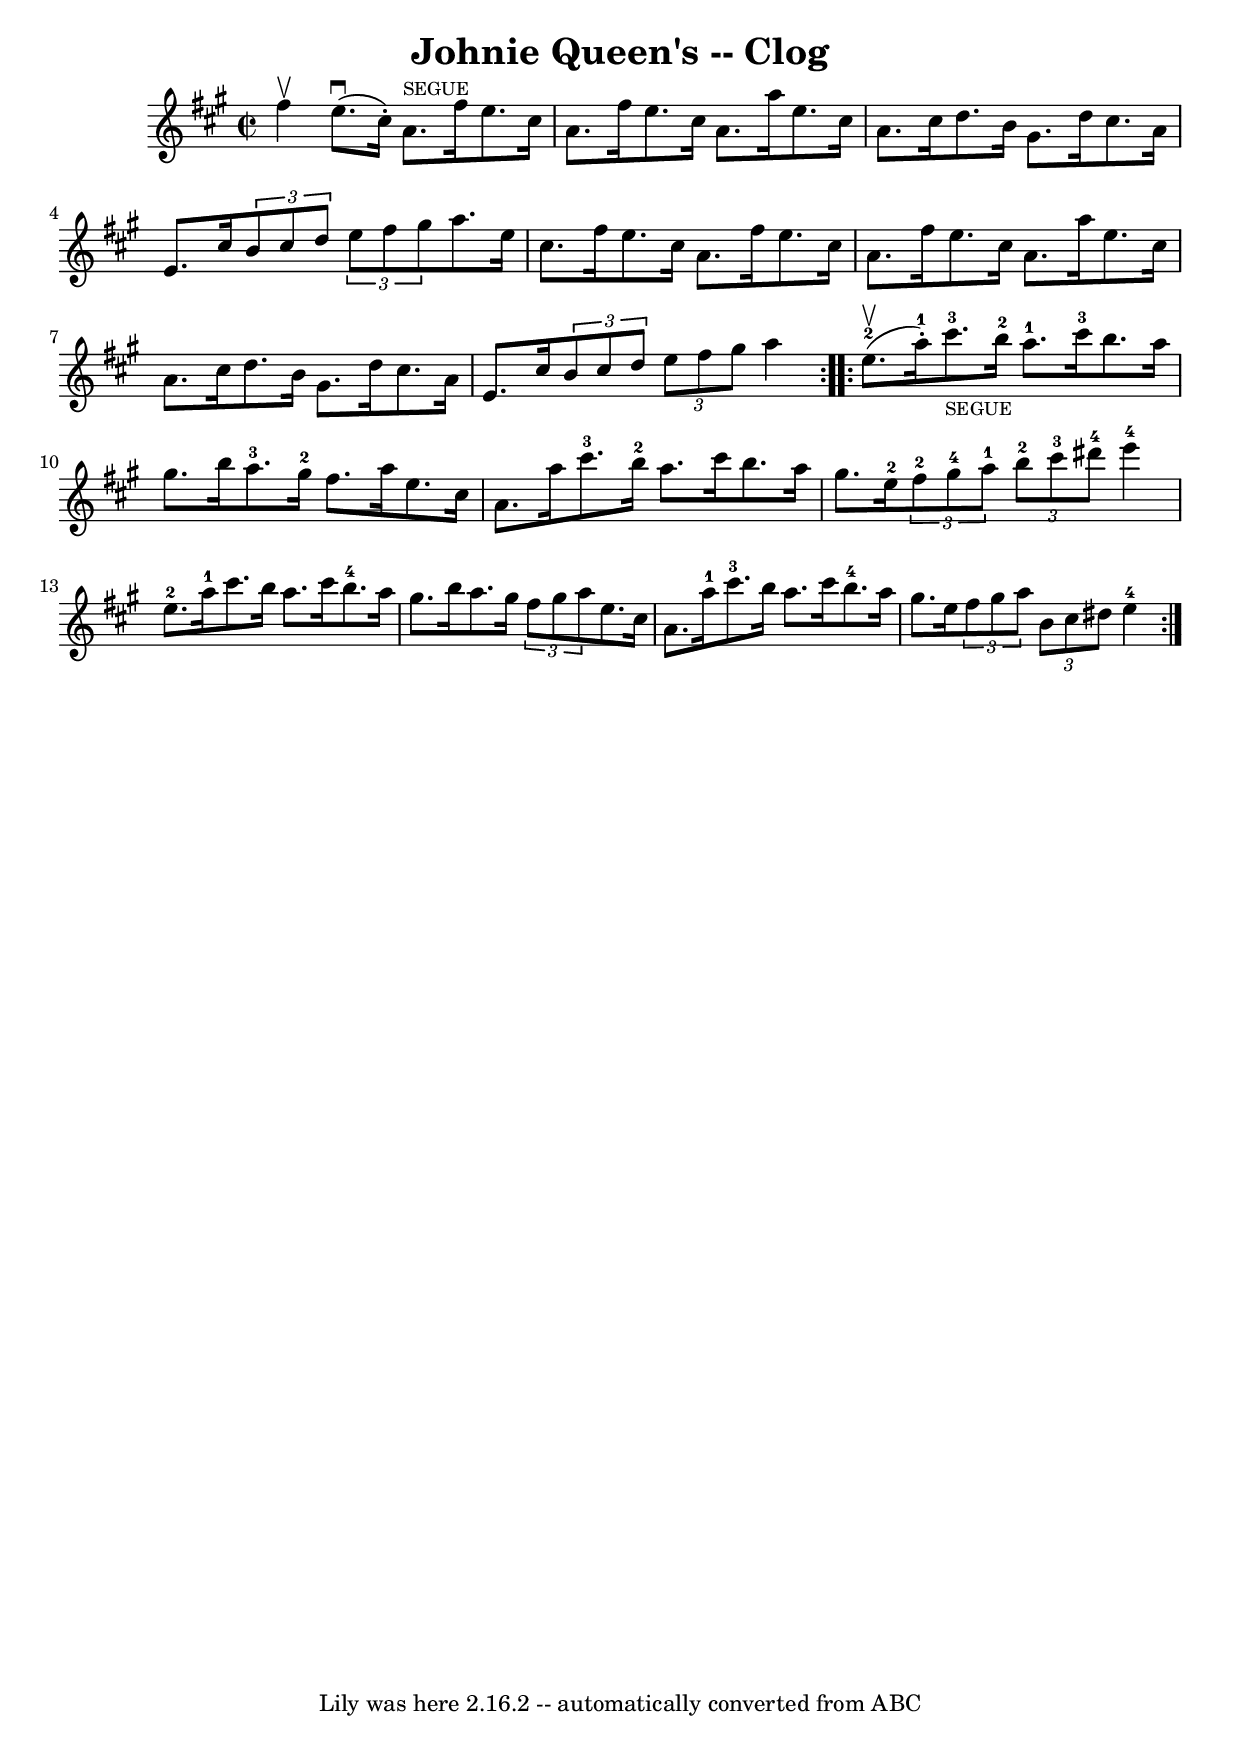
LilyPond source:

\version "2.7.40"
\include "Mammoth.ily"
\header {
	%% book = "Ryan's Mammoth Collection"
	crossRefNumber = "1"
	footnotes = "\\\\=20"
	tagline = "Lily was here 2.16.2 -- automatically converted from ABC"
	title = "Johnie Queen's -- Clog"
}
voicedefault =  {


\repeat volta 2 {
\override Staff.TimeSignature #'style = #'C
 \time 2/2 
\key a \major fis''4^\upbow |
 e''8.^\downbow(
cis''16 -.) a'8.^\segue fis''16 e''8. cis''16 a'8. fis''16  
  |
 e''8. cis''16 a'8. a''16 e''8. cis''16 a'8.    
cis''16    |
 d''8. b'16 gis'8. d''16 cis''8. a'16    
e'8. cis''16    |
   \times 2/3 { b'8 cis''8 d''8  }   
\times 2/3 { e''8 fis''8 gis''8  } a''8. e''16 cis''8.    
fis''16    |
 e''8. cis''16 a'8. fis''16 e''8.    
cis''16 a'8. fis''16    |
 e''8. cis''16 a'8. a''16    
e''8. cis''16 a'8. cis''16    |
 d''8. b'16 gis'8.    
d''16 cis''8. a'16 e'8. cis''16    |
   \times 2/3 { b'8    
cis''8 d''8  }   \times 2/3 { e''8 fis''8 gis''8  } a''4  }     
\repeat volta 2 { e''8.-2^\upbow(a''16-1-.)   |
       
cis'''8.-3_\segue b''16-2 a''8.-1 cis'''16-3 b''8.    
a''16 gis''8. b''16    |
 a''8.-3 gis''16-2 fis''8.   
 a''16 e''8. cis''16 a'8. a''16    |
 cis'''8.-3   
b''16-2 a''8. cis'''16 b''8. a''16 gis''8. e''16-2   
|
     \times 2/3 { fis''8-2 gis''8-4 a''8-1 }   
\times 2/3 { b''8-2 cis'''8-3 dis'''8-4 } e'''4-4   
e''8.-2 a''16-1   |
 cis'''8. b''16 a''8. cis'''16 
 b''8.-4 a''16 gis''8. b''16    |
 a''8. gis''16    
\times 2/3 { fis''8 gis''8 a''8  } e''8. cis''16 a'8. a''16 
-1   |
 cis'''8.-3 b''16 a''8. cis'''16 b''8. 
-4 a''16 gis''8. e''16    |
   \times 2/3 { fis''8 gis''8  
 a''8  }   \times 2/3 { b'8 cis''8 dis''8  } e''4-4     }   
}

\score{
    <<

	\context Staff="default"
	{
	    \voicedefault 
	}

    >>
	\layout {
	}
	\midi {}
}
